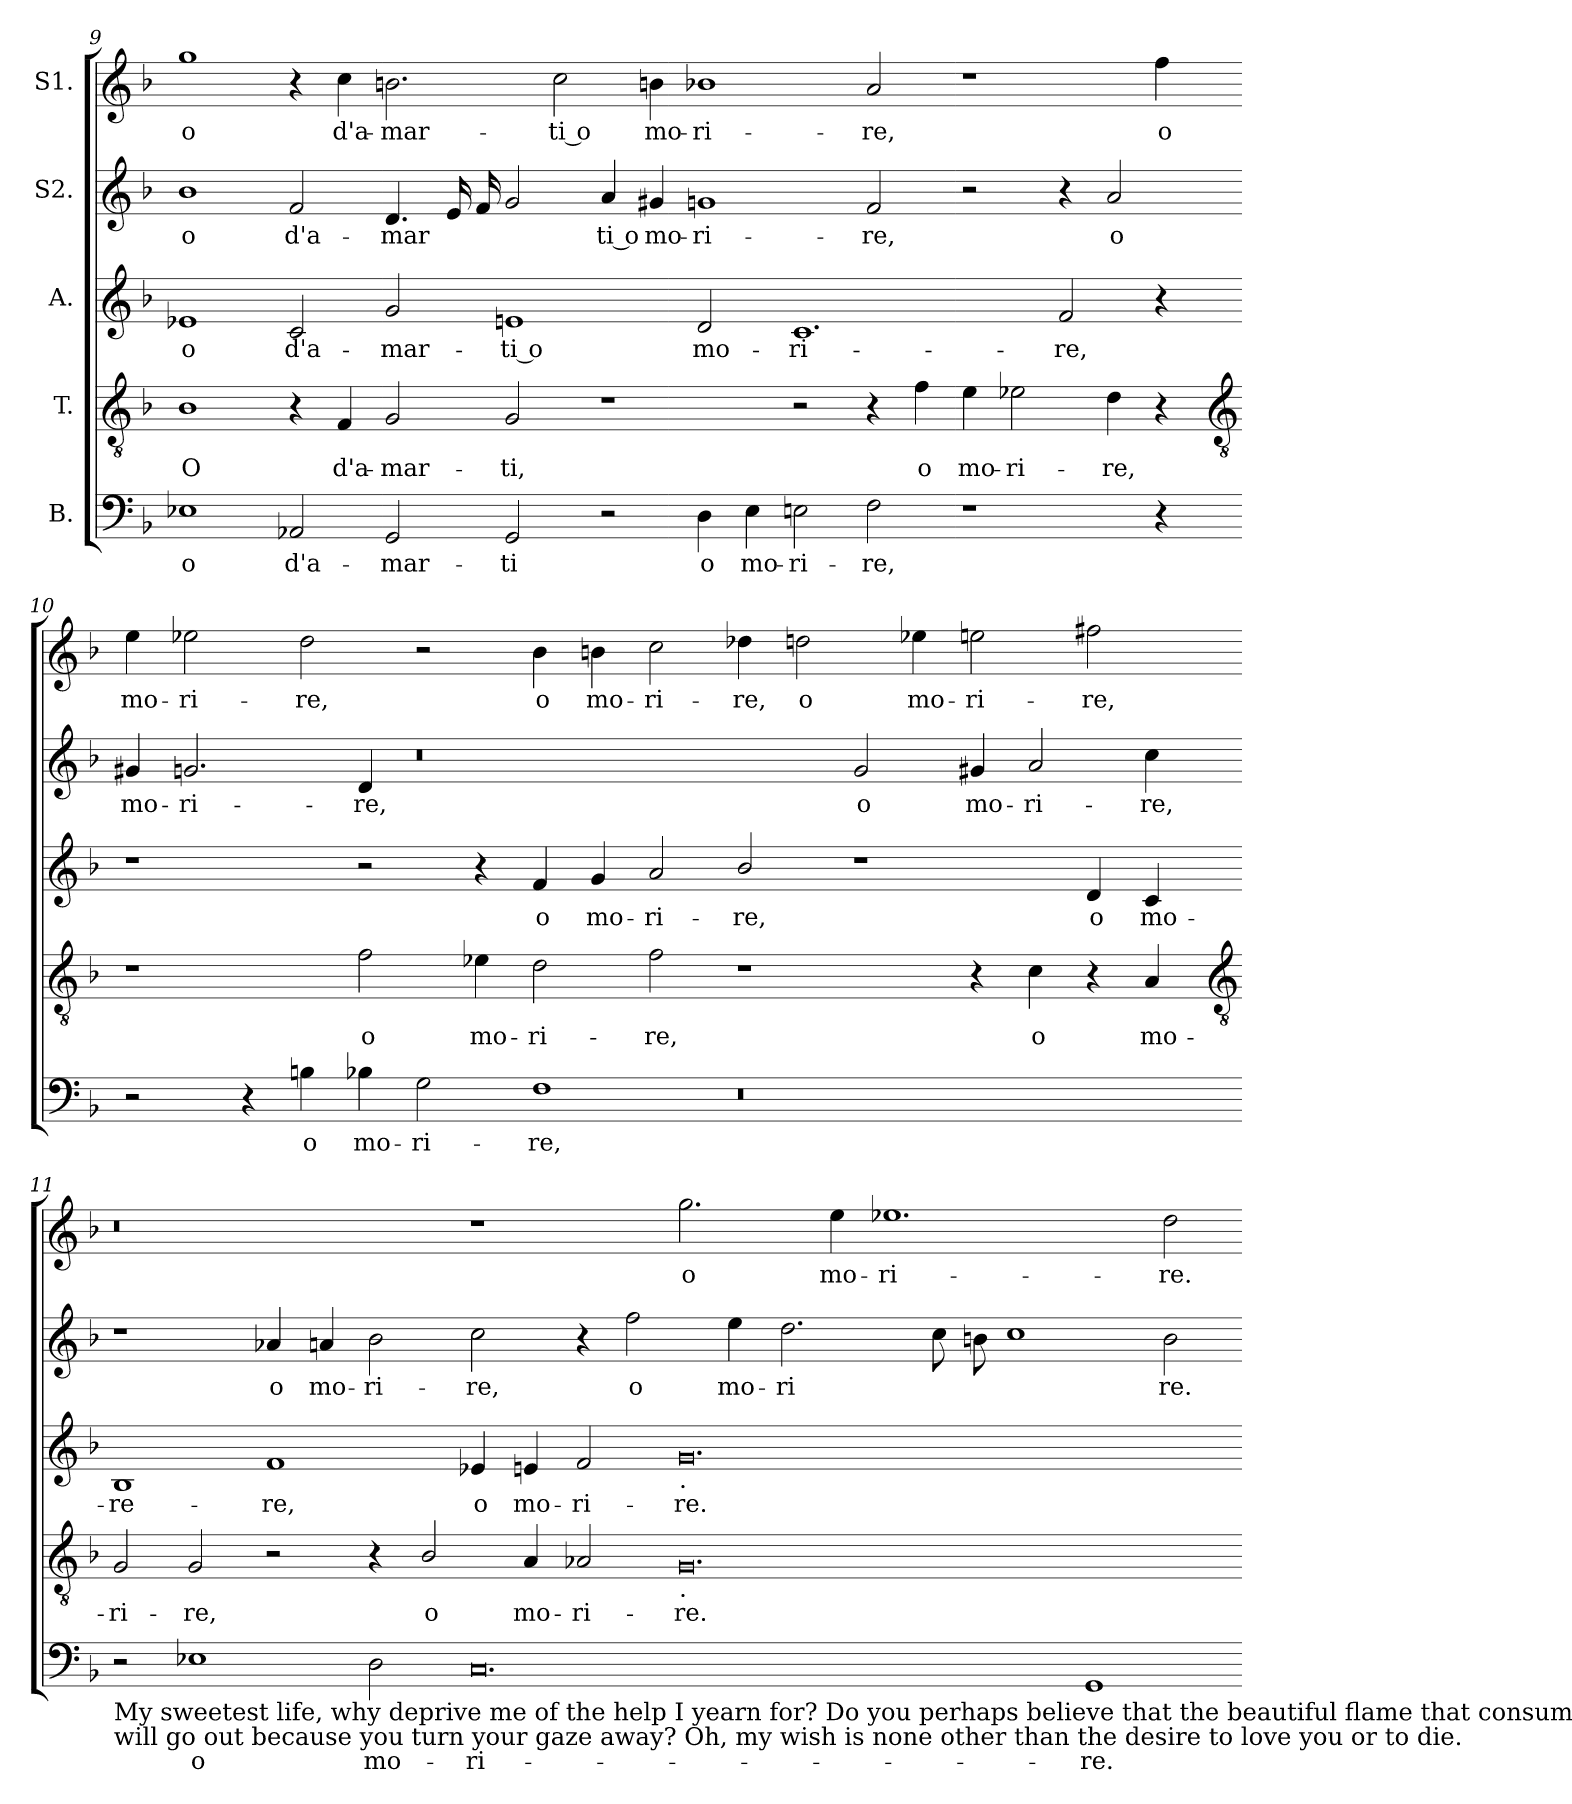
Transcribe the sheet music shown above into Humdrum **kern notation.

**kern	**text	**kern	**text	**kern	**text	**kern	**text	**kern	**text
*part5	*part5	*part4	*part4	*part3	*part3	*part2	*part2	*part1	*part1
*staff5	*staff5	*staff4	*staff4	*staff3	*staff3	*staff2	*staff2	*staff1	*staff1
*I"B.	*	*I"T.	*	*I"A.	*	*I"S2.	*	*I"S1.	*
!!LO:LB:g=z
*clefF4	*	*clefGv2	*	*clefG2	*	*clefG2	*	*clefG2	*
*k[b-]	*	*k[b-]	*	*k[b-]	*	*k[b-]	*	*k[b-]	*
*F:	*	*F:	*	*F:	*	*F:	*	*F:	*
=9	=9	=9	=9	=9	=9	=9	=9	=9	=9
!	!LO:LY:b	!	!LO:LY:b	!	!LO:LY:b	!	!LO:LY:b	!	!LO:LY:b
1E-X	o	1B-	O	1e-X	o	1b-	o	1gg	o
!	!LO:LY:b	!	!	!	!LO:LY:b	!	!LO:LY:b	!	!
2AA-X	d'a-	4r	.	2c	d'a-	2f	d'a-	4r	.
!	!	!	!LO:LY:b	!	!	!	!	!	!LO:LY:b
.	.	4F	d'a-	.	.	.	.	4cc	d'a-
!	!LO:LY:b	!	!LO:LY:b	!	!LO:LY:b	!	!LO:LY:b	!	!LO:LY:b
2GG	-mar-	2G	-mar-	2g	-mar-	4.d	-mar	2.bn	-mar-
.	.	.	.	.	.	16e	.	.	.
.	.	.	.	.	.	16f	.	.	.
!	!LO:LY:b	!	!LO:LY:b	!	!LO:LY:b	!	!	!	!
2GG	-ti	2G	-ti,	1en	-ti o	2g	.	.	.
!	!	!	!	!	!	!	!	!	!LO:LY:b
.	.	.	.	.	.	.	.	2cc	-ti o
!	!	!	!	!	!	!	!LO:LY:b	!	!
2r	.	1r	.	.	.	4a	ti o	.	.
!	!	!	!	!	!	!	!LO:LY:b	!	!LO:LY:b
.	.	.	.	.	.	4g#X	mo-	4bn	mo-
!	!LO:LY:b	!	!	!	!LO:LY:b	!	!LO:LY:b	!	!LO:LY:b
4D	o	.	.	2d	mo-	1gn	-ri-	1b-X	-ri-
!	!LO:LY:b	!	!	!	!	!	!	!	!
4E-	mo-	.	.	.	.	.	.	.	.
!	!LO:LY:b	!	!	!	!LO:LY:b	!	!	!	!
2En	-ri-	2r	.	1.c	-ri-	.	.	.	.
!	!LO:LY:b	!	!	!	!	!	!LO:LY:b	!	!LO:LY:b
2F	-re,	4r	.	.	.	2f	-re,	2a	-re,
!	!	!	!LO:LY:b	!	!	!	!	!	!
.	.	4f	o	.	.	.	.	.	.
!	!	!	!LO:LY:b	!	!	!	!	!	!
1r	.	4e	mo-	.	.	2r	.	1r	.
!	!	!	!LO:LY:b	!	!	!	!	!	!
.	.	2e-X	-ri-	.	.	.	.	.	.
!	!	!	!	!	!LO:LY:b	!	!	!	!
.	.	.	.	2f	-re,	4r	.	.	.
!	!	!	!LO:LY:b	!	!	!	!LO:LY:b	!	!
.	.	4d	-re,	.	.	2a	o	.	.
!	!	!	!	!	!	!	!	!	!LO:LY:b
4r	.	4r	.	4r	.	.	.	4ff	o
!!LO:LB:g=z
=10-	=10-	=10-	=10-	=10-	=10-	=10-	=10-	=10-	=10-
*	*	*clefGv2	*	*	*	*	*	*	*
!	!	!	!	!	!	!	!LO:LY:b	!	!LO:LY:b
2r	.	1r	.	1r	.	4g#X	mo-	4ee	mo-
!	!	!	!	!	!	!	!LO:LY:b	!	!LO:LY:b
.	.	.	.	.	.	2.gn	-ri-	2ee-X	-ri-
4r	.	.	.	.	.	.	.	.	.
!	!LO:LY:b	!	!	!	!	!	!	!	!LO:LY:b
4Bn	o	.	.	.	.	.	.	2dd	-re,
!	!LO:LY:b	!	!LO:LY:b	!	!	!	!LO:LY:b	!	!
4B-X	mo-	2f	o	2r	.	4d	-re,	.	.
!	!LO:LY:b	!	!	!	!	!	!	!	!
2G	-ri-	.	.	.	.	0r	.	2r	.
!	!	!	!LO:LY:b	!	!	!	!	!	!
.	.	4e-X	mo-	4r	.	.	.	.	.
!	!LO:LY:b	!	!LO:LY:b	!	!LO:LY:b	!	!	!	!LO:LY:b
1F	-re,	2d	-ri-	4f	o	.	.	4b-	o
!	!	!	!	!	!LO:LY:b	!	!	!	!LO:LY:b
.	.	.	.	4g	mo-	.	.	4bn	mo-
!	!	!	!LO:LY:b	!	!LO:LY:b	!	!	!	!LO:LY:b
.	.	2f	-re,	2a	-ri-	.	.	2cc	-ri-
!	!	!	!	!	!LO:LY:b	!	!	!	!LO:LY:b
0r	.	1r	.	2b-/	-re,	.	.	4dd-X	-re,
!	!	!	!	!	!	!	!	!	!LO:LY:b
.	.	.	.	.	.	.	.	2ddn	o
!	!	!	!	!	!	!	!LO:LY:b	!	!
.	.	.	.	1r	.	2g	o	.	.
!	!	!	!	!	!	!	!	!	!LO:LY:b
.	.	.	.	.	.	.	.	4ee-X	mo-
!	!	!	!	!	!	!	!LO:LY:b	!	!LO:LY:b
.	.	4r	.	.	.	4g#X	mo-	2een	-ri-
!	!	!	!LO:LY:b	!	!	!	!LO:LY:b	!	!
.	.	4c	o	.	.	2a	-ri-	.	.
!	!	!	!	!	!LO:LY:b	!	!	!	!LO:LY:b
.	.	4r	.	4d	o	.	.	2ff#X	-re,
!	!	!	!LO:LY:b	!	!LO:LY:b	!	!LO:LY:b	!	!
.	.	4A	mo-	4c	mo-	4cc	-re,	.	.
!!LO:LB:g=z
=11-	=11-	=11-	=11-	=11-	=11-	=11-	=11-	=11-	=11-
*	*	*clefGv2	*	*	*	*	*	*	*
!LO:TX:b:t=My sweetest life, why deprive me of the help I yearn for? Do you perhaps believe that the beautiful flame that consumes me	!	!	!	!	!	!	!	!	!
!LO:TX:b:t=will go out because you turn your gaze away? Oh, my wish is none other than the desire to love you or to die.	!	!	!	!	!	!	!	!	!
!	!	!	!LO:LY:b	!	!LO:LY:b	!	!	!	!
2r	.	2G	-ri-	1B-	-re-	1r	.	0r	.
!	!LO:LY:b	!	!LO:LY:b	!	!	!	!	!	!
1E-X	o	2G	-re,	.	.	.	.	.	.
!	!	!	!	!	!LO:LY:b	!	!LO:LY:b	!	!
.	.	2r	.	1f	-re,	4a-X	o	.	.
!	!	!	!	!	!	!	!LO:LY:b	!	!
.	.	.	.	.	.	4an	mo-	.	.
!	!LO:LY:b	!	!	!	!	!	!LO:LY:b	!	!
2D	mo-	4r	.	.	.	2b-	-ri-	.	.
!	!	!	!LO:LY:b	!	!	!	!	!	!
.	.	2B-/	o	.	.	.	.	.	.
!	!LO:LY:b	!	!	!	!LO:LY:b	!	!LO:LY:b	!	!
0.C	-ri-	.	.	4e-X	o	2cc	-re,	1r	.
!	!	!	!LO:LY:b	!	!LO:LY:b	!	!	!	!
.	.	4A	mo-	4en	mo-	.	.	.	.
!	!	!	!LO:LY:b	!	!LO:LY:b	!	!	!	!
.	.	2A-X	-ri-	2f	-ri-	4r	.	.	.
!	!	!	!	!	!	!	!LO:LY:b	!	!
.	.	.	.	.	.	2ff	o	.	.
!	!	!	!	!LO:TX:b:t=.	!	!	!	!	!
!	!	!LO:TX:b:t=.	!	!	!	!	!	!	!
!	!	!	!LO:LY:b	!	!LO:LY:b	!	!	!	!LO:LY:b
.	.	0.G	-re.	0.g	-re.	.	.	2.gg	o
!	!	!	!	!	!	!	!LO:LY:b	!	!
.	.	.	.	.	.	4ee	mo-	.	.
!	!	!	!	!	!	!	!LO:LY:b	!	!
.	.	.	.	.	.	2.dd	-ri	.	.
!	!	!	!	!	!	!	!	!	!LO:LY:b
.	.	.	.	.	.	.	.	4ee	mo-
!	!	!	!	!	!	!	!	!	!LO:LY:b
.	.	.	.	.	.	.	.	1.ee-X	-ri-
.	.	.	.	.	.	8cc	.	.	.
.	.	.	.	.	.	8bn	.	.	.
.	.	.	.	.	.	1cc	.	.	.
!	!LO:LY:b	!	!	!	!	!	!	!	!
1GG	-re.	.	.	.	.	.	.	.	.
!	!	!	!	!	!	!	!LO:LY:b	!	!LO:LY:b
.	.	.	.	.	.	2b	re.	2dd	-re.
=-	=-	=-	=-	=-	=-	=-	=-	=-	=-
*-	*-	*-	*-	*-	*-	*-	*-	*-	*-
